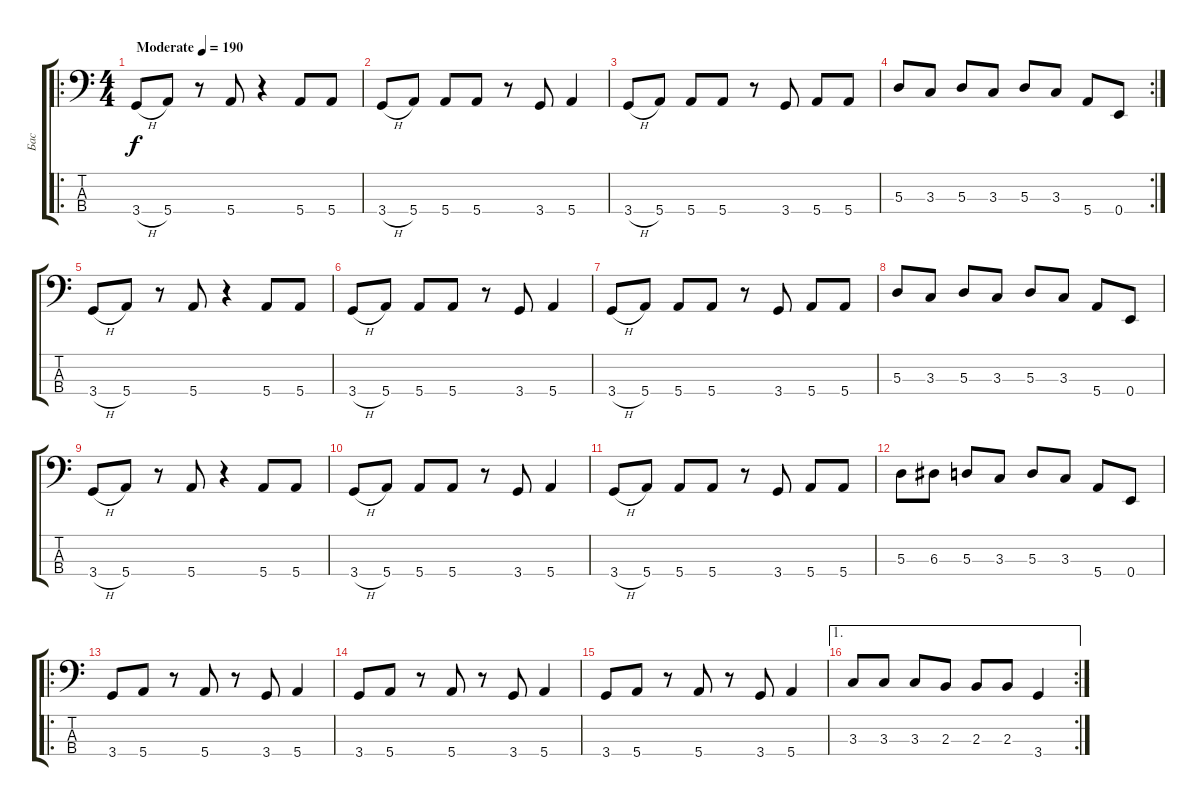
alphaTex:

\track ("Бас" "Бас") {instrument electricbassfinger}
\staff {score tabs}
\tuning (G2 D2 A1 E1) {hide}
\ro
\ts (4 4)
\tempo (190 "Moderate")
\clef f4
\ks c
3.4{h}.8{dy f instrument electricbassfinger} 5.4.8 r.8 5.4.8 r.4 5.4.8 5.4.8 |
3.4{h}.8 5.4.8 5.4.8 5.4.8 r.8 3.4.8 5.4.4 |
3.4{h}.8 5.4.8 5.4.8 5.4.8 r.8 3.4.8 5.4.8 5.4.8 |
\rc 2
5.3.8 3.3.8 5.3.8 3.3.8 5.3.8 3.3.8 5.4.8 0.4.8 |
3.4{h}.8 5.4.8 r.8 5.4.8 r.4 5.4.8 5.4.8 |
3.4{h}.8 5.4.8 5.4.8 5.4.8 r.8 3.4.8 5.4.4 |
3.4{h}.8 5.4.8 5.4.8 5.4.8 r.8 3.4.8 5.4.8 5.4.8 |
5.3.8 3.3.8 5.3.8 3.3.8 5.3.8 3.3.8 5.4.8 0.4.8 |
3.4{h}.8 5.4.8 r.8 5.4.8 r.4 5.4.8 5.4.8 |
3.4{h}.8 5.4.8 5.4.8 5.4.8 r.8 3.4.8 5.4.4 |
3.4{h}.8 5.4.8 5.4.8 5.4.8 r.8 3.4.8 5.4.8 5.4.8 |
5.3.8 6.3.8 5.3.8 3.3.8 5.3.8 3.3.8 5.4.8 0.4.8 |
\ro
3.4.8 5.4.8 r.8 5.4.8 r.8 3.4.8 5.4.4 |
3.4.8 5.4.8 r.8 5.4.8 r.8 3.4.8 5.4.4 |
3.4.8 5.4.8 r.8 5.4.8 r.8 3.4.8 5.4.4 |
\ae 1
\rc 2
3.3.8 3.3.8 3.3.8 2.3.8 2.3.8 2.3.8 3.4.4
